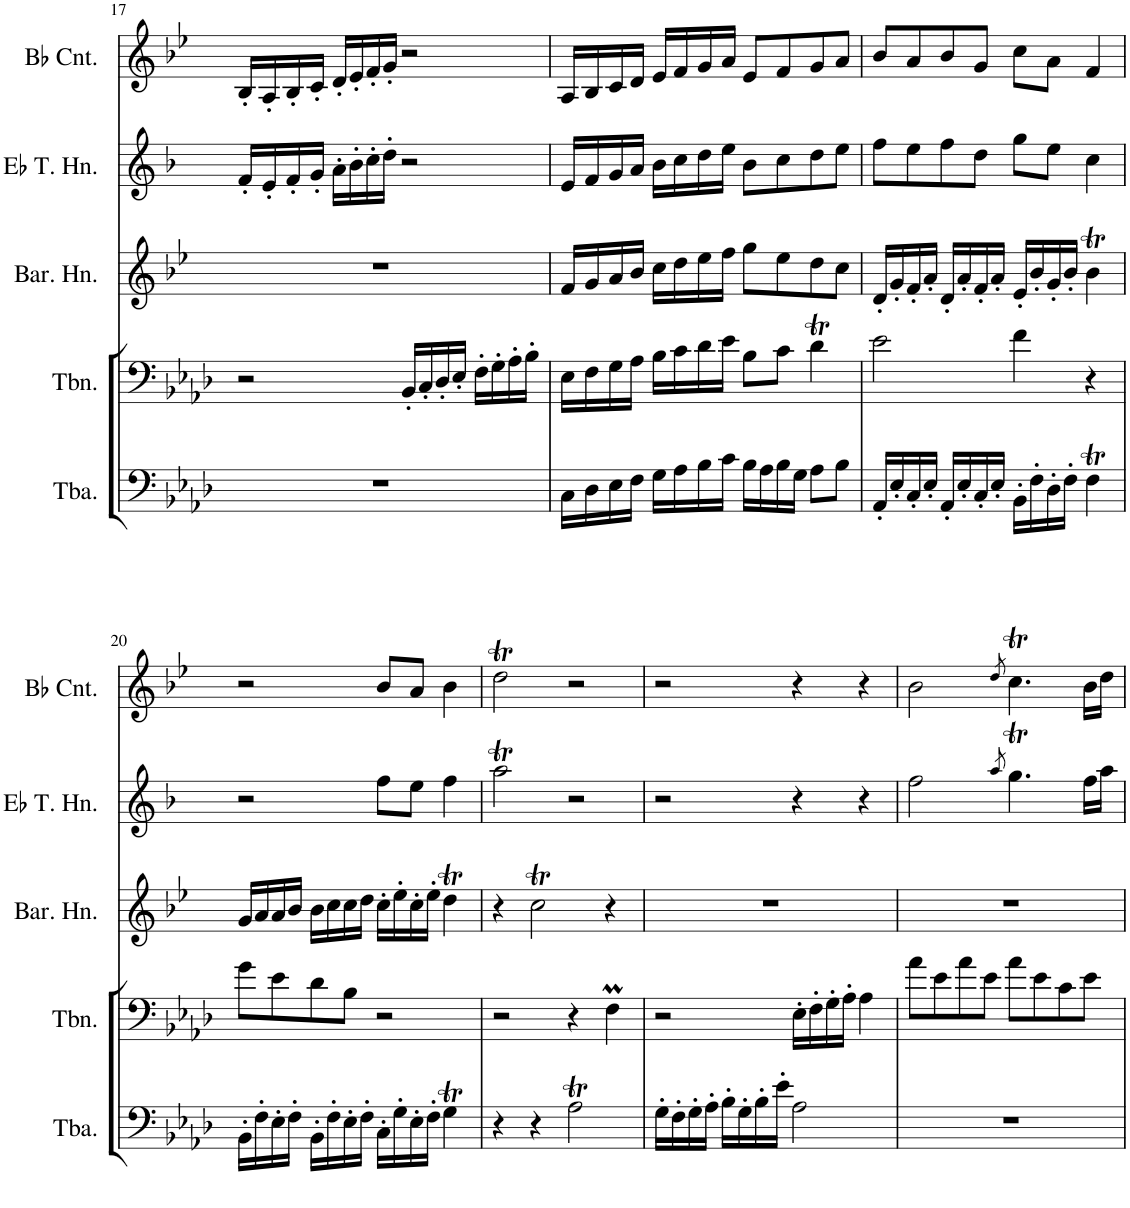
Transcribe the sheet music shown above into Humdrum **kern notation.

**kern	**kern	**kern	**kern	**kern
*part5	*part4	*part3	*part2	*part1
*staff5	*staff4	*staff3	*staff2	*staff1
*I"Tuba	*I"Trombone	*I"Baritone Horn	*I"Eb Tenor Horn	*I"Bb Cornet
*I'Tba.	*I'Tbn.	*I'Bar. Hn.	*I'Eb T. Hn.	*I'Bb Cnt.
!!LO:PB:g=z
*clefF4	*clefF4	*clefG2	*clefG2	*clefG2
*	*	*Trd8c14	*Trd5c9	*Trd1c2
*k[b-e-a-d-]	*k[b-e-a-d-]	*k[b-e-]	*k[b-]	*k[b-e-]
*M4/4	*M4/4	*M4/4	*M4/4	*M4/4
=17	=17	=17	=17	=17
1r	2r	1r	16f'/LL	16B-'/LL
.	.	.	16e'/	16A'/
.	.	.	16f'/	16B-'/
.	.	.	16g'/JJ	16c'/JJ
.	.	.	16a'\LL	16d'/LL
.	.	.	16b-'\	16e-'/
.	.	.	16cc'\	16f'/
.	.	.	16dd'\JJ	16g'/JJ
.	16BB-'/LL	.	2r	2r
.	16C'/	.	.	.
.	16D-'/	.	.	.
.	16E-'/JJ	.	.	.
.	16F'\LL	.	.	.
.	16G'\	.	.	.
.	16A-'\	.	.	.
.	16B-'\JJ	.	.	.
=18	=18	=18	=18	=18
16C\LL	16E-\LL	16f/LL	16e/LL	16A/LL
16D-\	16F\	16g/	16f/	16B-/
16E-\	16G\	16a/	16g/	16c/
16F\JJ	16A-\JJ	16b-/JJ	16a/JJ	16d/JJ
16G\LL	16B-\LL	16cc\LL	16b-\LL	16e-/LL
16A-\	16c\	16dd\	16cc\	16f/
16B-\	16d-\	16ee-\	16dd\	16g/
16c\JJ	16e-\JJ	16ff\JJ	16ee\JJ	16a/JJ
16B-\LL	8B-\L	8gg\L	8b-\L	8e-/L
16A-\	.	.	.	.
16B-\	8c\J	8ee-\	8cc\	8f/
16G\JJ	.	.	.	.
8A-\L	4d-T\	8dd\	8dd\	8g/
8B-\J	.	8cc\J	8ee\J	8a/J
=19	=19	=19	=19	=19
16AA-'/LL	2e-\	16d'/LL	8ff\L	8b-/L
16E-'/	.	16g'/	.	.
16C'/	.	16f'/	8ee\	8a/
16E-'/JJ	.	16a'/JJ	.	.
16AA-'/LL	.	16d'/LL	8ff\	8b-/
16E-'/	.	16a'/	.	.
16C'/	.	16f'/	8dd\J	8g/J
16E-'/JJ	.	16a'/JJ	.	.
16BB-'\LL	4f\	16e-'/LL	8gg\L	8cc\L
16F'\	.	16b-'/	.	.
16D-'\	.	16g'/	8ee\J	8a\J
16F'\JJ	.	16b-'/JJ	.	.
4FT\	4r	4b-T\	4cc\	4f/
!!LO:LB:g=z
=20	=20	=20	=20	=20
16BB-'\LL	8g\L	16g/LL	2r	2r
16F'\	.	16a/	.	.
16E-'\	8e-\	16a/	.	.
16F'\JJ	.	16b-/JJ	.	.
16BB-'\LL	8d-\	16b-\LL	.	.
16F'\	.	16cc\	.	.
16E-'\	8B-\J	16cc\	.	.
16F'\JJ	.	16dd\JJ	.	.
16C'\LL	2r	16cc'\LL	8ff\L	8b-/L
16G'\	.	16ee-'\	.	.
16E-'\	.	16cc'\	8ee\J	8a/J
16F'\JJ	.	16ee-'\JJ	.	.
4Gt\	.	4ddt\	4ff\	4b-\
=21	=21	=21	=21	=21
4r	2r	4r	2aat\	2ddt\
4r	.	2ccT\	.	.
2A-T\	4r	.	2r	2r
.	4FM\	4r	.	.
=22	=22	=22	=22	=22
16G'\LL	2r	1r	2r	2r
16F'\	.	.	.	.
16G'\	.	.	.	.
16A-'\JJ	.	.	.	.
16B-'\LL	.	.	.	.
16G'\	.	.	.	.
16B-'\	.	.	.	.
16e-'\JJ	.	.	.	.
2A-\	16E-'\LL	.	4r	4r
.	16F'\	.	.	.
.	16G'\	.	.	.
.	16A-'\JJ	.	.	.
.	4A-\	.	4r	4r
=23	=23	=23	=23	=23
1r	8a-\L	1r	2ff\	2b-\
.	8e-\	.	.	.
.	8a-\	.	.	.
.	8e-\J	.	.	.
.	.	.	8qaa/	8qdd/
.	8a-\L	.	4.ggT\	4.ccT\
.	8e-\	.	.	.
.	8c\	.	.	.
.	8e-\J	.	16ff\LL	16b-\LL
.	.	.	16aa\JJ	16dd\JJ
=	=	=	=	=
*-	*-	*-	*-	*-
